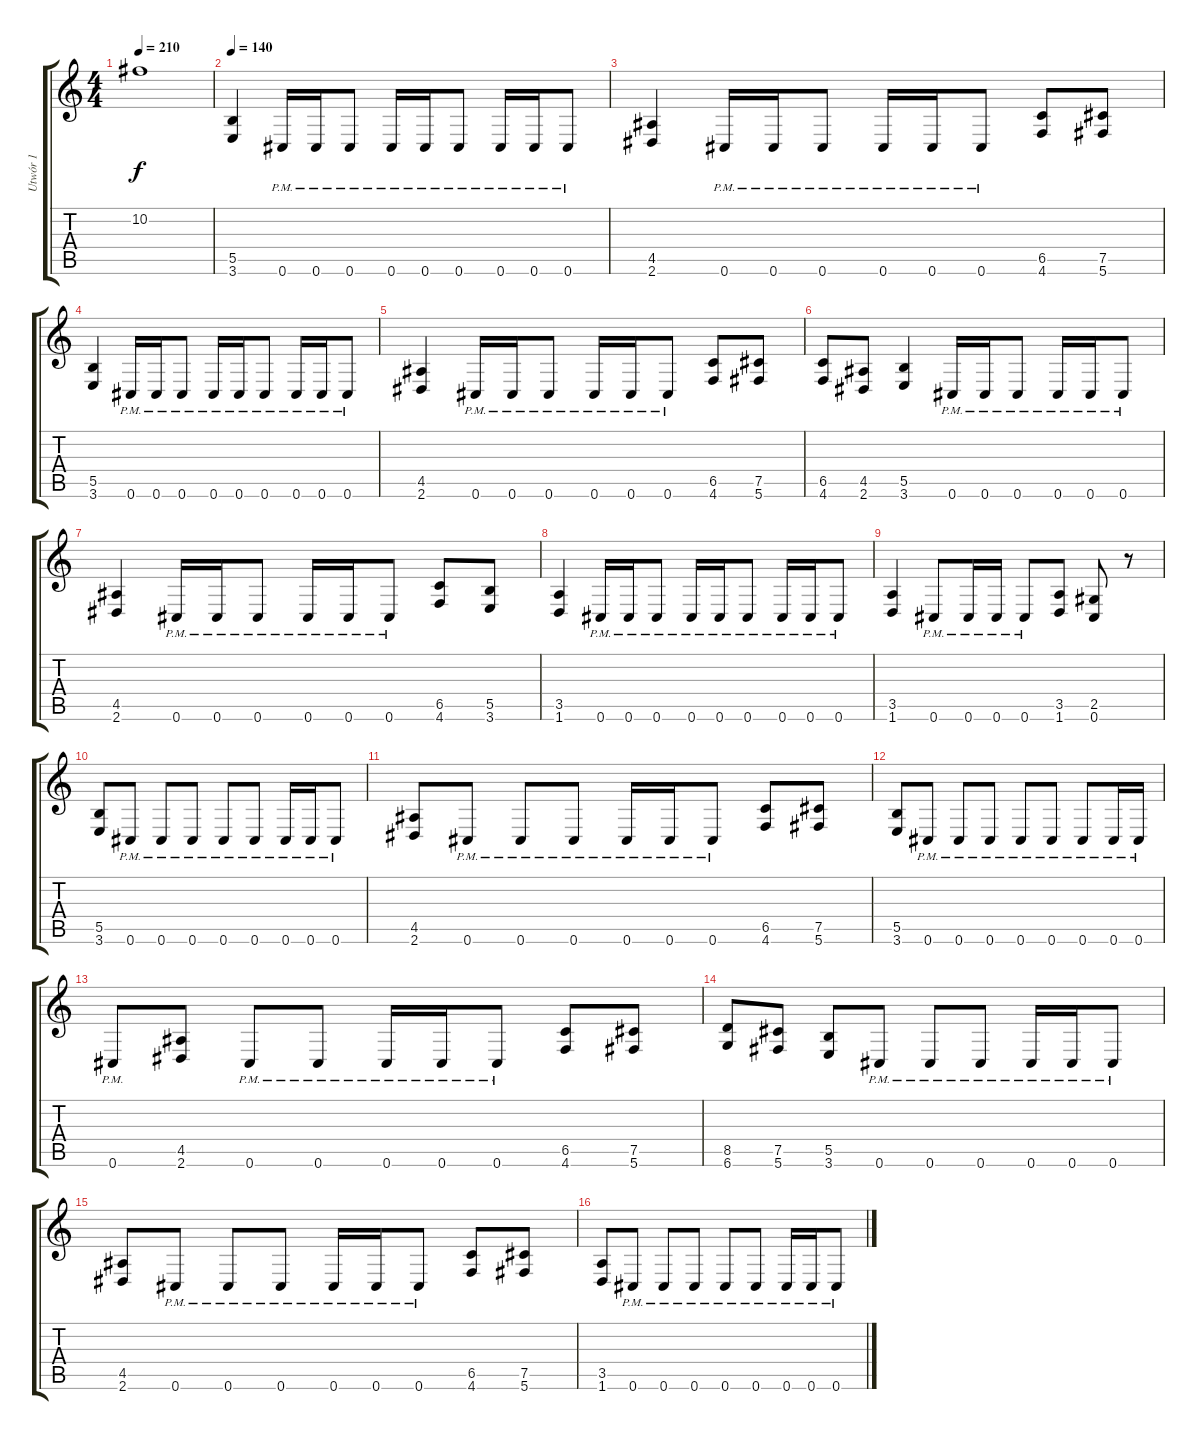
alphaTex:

\track ("Utwór 1" "Utwór 1") {instrument distortionguitar}
\staff {score tabs}
\tuning (Db4 Ab3 E3 B2 Gb2 Db2) {hide}
\ts (4 4)
\tempo 210
\clef g2
\ks c
10.2.1{dy f} |
\tempo 140
(5.5 3.6).4 0.6{pm}.16 0.6{pm}.16 0.6{pm}.8 0.6{pm}.16 0.6{pm}.16 0.6{pm}.8 0.6{pm}.16 0.6{pm}.16 0.6{pm}.8 |
(4.5 2.6).4 0.6{pm}.16 0.6{pm}.16 0.6{pm}.8 0.6{pm}.16 0.6{pm}.16 0.6{pm}.8 (6.5 4.6).8 (7.5 5.6).8 |
(5.5 3.6).4 0.6{pm}.16 0.6{pm}.16 0.6{pm}.8 0.6{pm}.16 0.6{pm}.16 0.6{pm}.8 0.6{pm}.16 0.6{pm}.16 0.6{pm}.8 |
(4.5 2.6).4 0.6{pm}.16 0.6{pm}.16 0.6{pm}.8 0.6{pm}.16 0.6{pm}.16 0.6{pm}.8 (6.5 4.6).8 (7.5 5.6).8 |
(6.5 4.6).8 (4.5 2.6).8 (5.5 3.6).4 0.6{pm}.16 0.6{pm}.16 0.6{pm}.8 0.6{pm}.16 0.6{pm}.16 0.6{pm}.8 |
(4.5 2.6).4 0.6{pm}.16 0.6{pm}.16 0.6{pm}.8 0.6{pm}.16 0.6{pm}.16 0.6{pm}.8 (6.5 4.6).8 (5.5 3.6).8 |
(3.5 1.6).4 0.6{pm}.16 0.6{pm}.16 0.6{pm}.8 0.6{pm}.16 0.6{pm}.16 0.6{pm}.8 0.6{pm}.16 0.6{pm}.16 0.6{pm}.8 |
(3.5 1.6).4 0.6{pm}.8 0.6{pm}.16 0.6{pm}.16 0.6{pm}.8 (3.5 1.6).8 (2.5 0.6).8 r.8 |
(5.5 3.6).8 0.6{pm}.8 0.6{pm}.8 0.6{pm}.8 0.6{pm}.8 0.6{pm}.8 0.6{pm}.16 0.6{pm}.16 0.6{pm}.8 |
(4.5 2.6).8 0.6{pm}.8 0.6{pm}.8 0.6{pm}.8 0.6{pm}.16 0.6{pm}.16 0.6{pm}.8 (6.5 4.6).8 (7.5 5.6).8 |
(5.5 3.6).8 0.6{pm}.8 0.6{pm}.8 0.6{pm}.8 0.6{pm}.8 0.6{pm}.8 0.6{pm}.8 0.6{pm}.16 0.6{pm}.16 |
0.6{pm}.8 (4.5 2.6).8 0.6{pm}.8 0.6{pm}.8 0.6{pm}.16 0.6{pm}.16 0.6{pm}.8 (6.5 4.6).8 (7.5 5.6).8 |
(8.5 6.6).8 (7.5 5.6).8 (5.5 3.6).8 0.6{pm}.8 0.6{pm}.8 0.6{pm}.8 0.6{pm}.16 0.6{pm}.16 0.6{pm}.8 |
(4.5 2.6).8 0.6{pm}.8 0.6{pm}.8 0.6{pm}.8 0.6{pm}.16 0.6{pm}.16 0.6{pm}.8 (6.5 4.6).8 (7.5 5.6).8 |
(3.5 1.6).8 0.6{pm}.8 0.6{pm}.8 0.6{pm}.8 0.6{pm}.8 0.6{pm}.8 0.6{pm}.16 0.6{pm}.16 0.6{pm}.8
